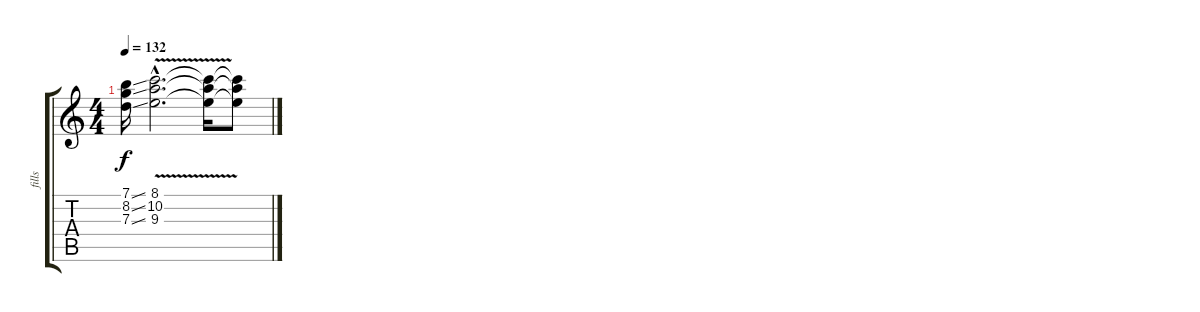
\track ("fills" "fills") {instrument distortionguitar}
\staff {score tabs}
\tuning (E4 B3 G3 D3 A2 E2) {hide}
\ts (4 4)
\tempo 132
\clef g2
\ks c
(7.1{ss} 8.2{ss} 7.3{ss}).16{dy f} (8.1{v hac} 10.2{v hac} 9.3{v hac}).2{d} (8.1{t} 10.2{t} 9.3{t}).16 (8.1{t} 10.2{t} 9.3{t}).8
